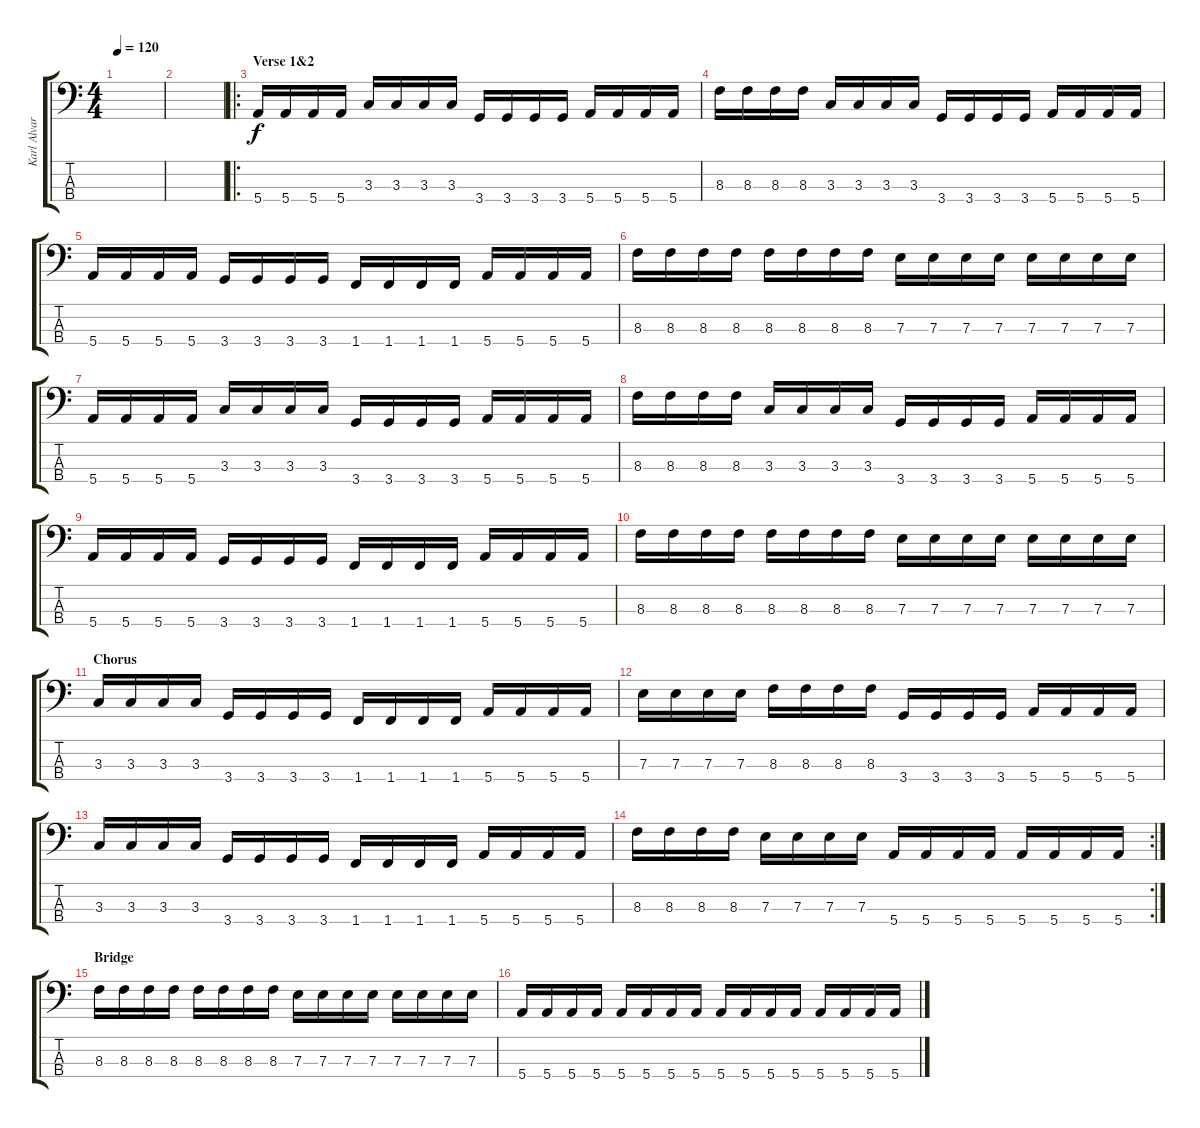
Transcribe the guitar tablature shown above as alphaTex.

\track ("Karl Alvarez" "Karl Alvar") {instrument electricbassfinger}
\staff {score tabs}
\tuning (G2 D2 A1 E1) {hide}
\ts (4 4)
\tempo 120
\clef f4
\ks c
|
|
\ro
\section ("" "Verse 1&2")
5.4.16 5.4.16 5.4.16 5.4.16 3.3.16 3.3.16 3.3.16 3.3.16 3.4.16 3.4.16 3.4.16 3.4.16 5.4.16 5.4.16 5.4.16 5.4.16 |
8.3.16 8.3.16 8.3.16 8.3.16 3.3.16 3.3.16 3.3.16 3.3.16 3.4.16 3.4.16 3.4.16 3.4.16 5.4.16 5.4.16 5.4.16 5.4.16 |
5.4.16 5.4.16 5.4.16 5.4.16 3.4.16 3.4.16 3.4.16 3.4.16 1.4.16 1.4.16 1.4.16 1.4.16 5.4.16 5.4.16 5.4.16 5.4.16 |
8.3.16 8.3.16 8.3.16 8.3.16 8.3.16 8.3.16 8.3.16 8.3.16 7.3.16 7.3.16 7.3.16 7.3.16 7.3.16 7.3.16 7.3.16 7.3.16 |
5.4.16 5.4.16 5.4.16 5.4.16 3.3.16 3.3.16 3.3.16 3.3.16 3.4.16 3.4.16 3.4.16 3.4.16 5.4.16 5.4.16 5.4.16 5.4.16 |
8.3.16 8.3.16 8.3.16 8.3.16 3.3.16 3.3.16 3.3.16 3.3.16 3.4.16 3.4.16 3.4.16 3.4.16 5.4.16 5.4.16 5.4.16 5.4.16 |
5.4.16 5.4.16 5.4.16 5.4.16 3.4.16 3.4.16 3.4.16 3.4.16 1.4.16 1.4.16 1.4.16 1.4.16 5.4.16 5.4.16 5.4.16 5.4.16 |
8.3.16 8.3.16 8.3.16 8.3.16 8.3.16 8.3.16 8.3.16 8.3.16 7.3.16 7.3.16 7.3.16 7.3.16 7.3.16 7.3.16 7.3.16 7.3.16 |
\section ("" "Chorus")
3.3.16 3.3.16 3.3.16 3.3.16 3.4.16 3.4.16 3.4.16 3.4.16 1.4.16 1.4.16 1.4.16 1.4.16 5.4.16 5.4.16 5.4.16 5.4.16 |
7.3.16 7.3.16 7.3.16 7.3.16 8.3.16 8.3.16 8.3.16 8.3.16 3.4.16 3.4.16 3.4.16 3.4.16 5.4.16 5.4.16 5.4.16 5.4.16 |
3.3.16 3.3.16 3.3.16 3.3.16 3.4.16 3.4.16 3.4.16 3.4.16 1.4.16 1.4.16 1.4.16 1.4.16 5.4.16 5.4.16 5.4.16 5.4.16 |
\rc 2
8.3.16 8.3.16 8.3.16 8.3.16 7.3.16 7.3.16 7.3.16 7.3.16 5.4.16 5.4.16 5.4.16 5.4.16 5.4.16 5.4.16 5.4.16 5.4.16 |
\section ("" "Bridge")
8.3.16 8.3.16 8.3.16 8.3.16 8.3.16 8.3.16 8.3.16 8.3.16 7.3.16 7.3.16 7.3.16 7.3.16 7.3.16 7.3.16 7.3.16 7.3.16 |
5.4.16 5.4.16 5.4.16 5.4.16 5.4.16 5.4.16 5.4.16 5.4.16 5.4.16 5.4.16 5.4.16 5.4.16 5.4.16 5.4.16 5.4.16 5.4.16
